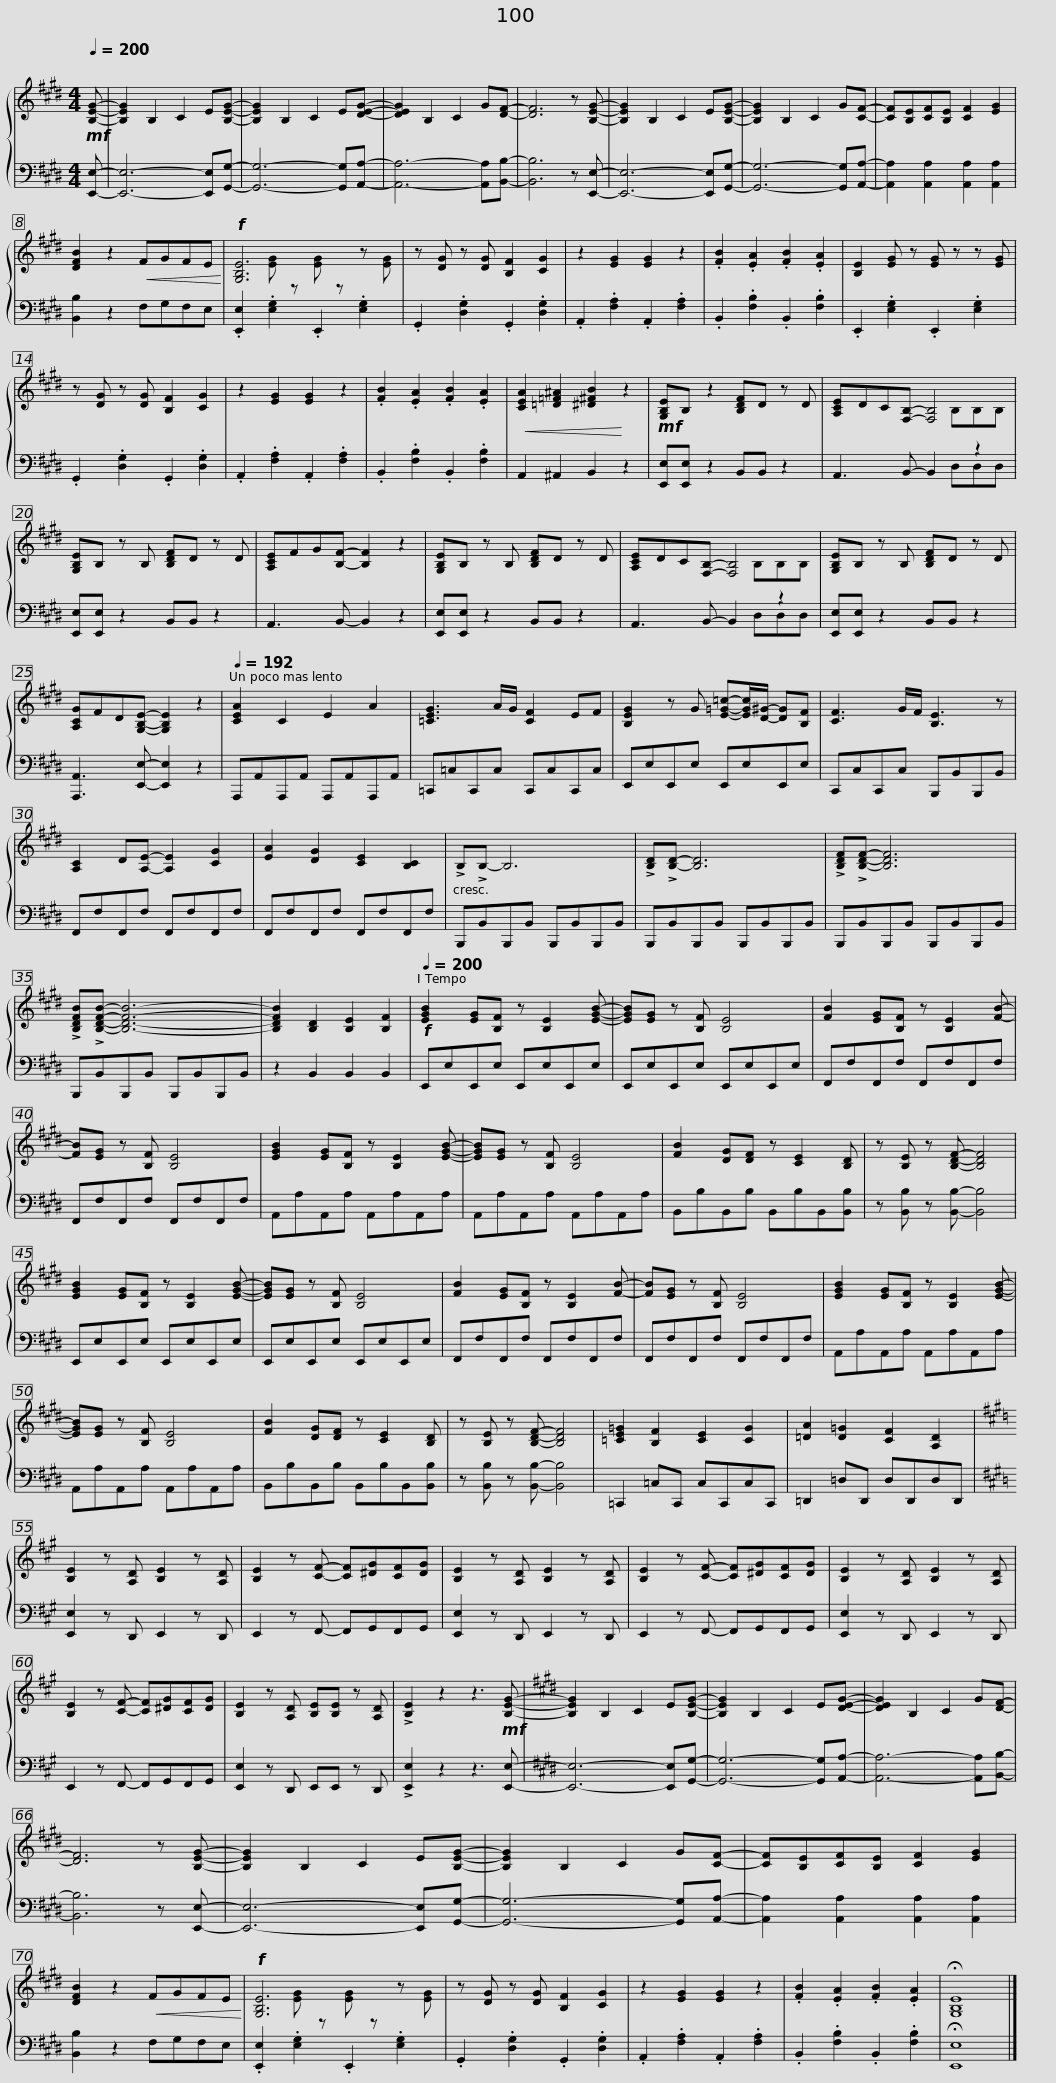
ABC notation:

X:1
%%score { ( 1 3 ) | ( 2 4 ) }
L:1/8
Q:1/4=200
M:4/4
I:linebreak $
K:E
V:1 treble
V:3 treble
V:2 bass
V:4 bass
V:1
!mf! [B,EG]- | [B,EG]2 B,2 C2 E[B,EG]- | [B,EG]2 B,2 C2 E[DEG]- | [DEG]2 B,2 C2 G[DF]- | [DF]6 z [B,EG]- | %5
 [B,EG]2 B,2 C2 E[B,EG]- | [B,EG]2 B,2 C2 G[CF]- |$ [CF][B,E][CF][B,E] [CF]2 [EG]2 | [DFB]2 z2!<(! FGFE!<)! |!f! [G,B,E]6 x2 | %10
 z [DG] z [DG] [B,F]2 [CG]2 | z2 [EG]2 [EG]2 z2 | .[FB]2 .[EA]2 .[FB]2 .[EA]2 |$ [B,E]2 [EG] z [EG] z z [EG] | z [DG] z [DG] [B,F]2 [CG]2 | %15
 z2 [EG]2 [EG]2 z2 | .[FB]2 .[EA]2 .[FB]2 .[EA]2 |!<(! [CEA]2 [=D=F^A]2 [^D^FB]2!<)! z2 |!mf! [G,B,E]B, z2 [B,DF]D z D |$ [A,CE]DC[F,B,]- [F,B,]4 | %20
 [G,B,E]B, z B, [B,DF]D z D | [A,CE]FG[B,F]- [B,F]2 z2 | [G,B,E]B, z B, [B,DF]D z D |$ [A,CE]DC[F,B,]- [F,B,]4 | [G,B,E]B, z B, [B,DF]D z D | %25
 [A,CG]FD[G,B,E]- [G,B,E]2 z2 |[Q:1/4=192] [CEA]2 C2 E2 A2 |$ [=CEG]3 A/G/ [CF]2 EF | [B,EG]2 z G [E=G=c]-[EGc]/[D^G]/- [DG][B,F] | [CF]3 G/F/ [B,E]3 z | %30
 [A,C]2 D[A,E]- [A,E]2 [CG]2 |$ [EA]2 [DG]2 [CE]2 [B,C]2 | !>!B,!>!B,- B,6 | !>![B,D]!>![B,D]- [B,D]6 | !>![B,DF]!>![B,DF]- [B,DF]6 | %35
 !>![B,DFB]!>![B,DFB]- [B,DFB]6- |$ [B,DFB]2 [B,D]2 [B,E]2 [B,F]2 |[Q:1/4=200]!f! [EGB]2 [EG][B,F] z [B,E]2 [EGB]- | [EGB][EG] z [B,F] [B,E]4 | [FB]2 [EG][B,F] z [B,E]2 [FB]- | %40
 [FB][EG] z [B,F] [B,E]4 |$ [EGB]2 [EG][B,F] z [B,E]2 [EGB]- | [EGB][EG] z [B,F] [B,E]4 | [FB]2 [DG][DF] z [CE]2 [B,D] | z [B,E] z [B,DF]- [B,DF]4 | %45
 [EGB]2 [EG][B,F] z [B,E]2 [EGB]- |$ [EGB][EG] z [B,F] [B,E]4 | [FB]2 [EG][B,F] z [B,E]2 [FB]- | [FB][EG] z [B,F] [B,E]4 | [EGB]2 [EG][B,F] z [B,E]2 [EGB]- | %50
 [EGB][EG] z [B,F] [B,E]4 |$ [FB]2 [DG][DF] z [CE]2 [B,D] | z [B,E] z [B,DF]- [B,DF]4 | [=CE=G]2 [B,F]2 [CE]2 [CG]2 | [=DA]2 [D=G]2 [CF]2 [A,D]2 | %55
[K:A] [B,E]2 z [A,D] [B,E]2 z [A,D] |$ [B,E]2 z [CF]- [CF][^DG][CF][DG] | [B,E]2 z [A,D] [B,E]2 z [A,D] | [B,E]2 z [CF]- [CF][^DG][CF][DG] | [B,E]2 z [A,D] [B,E]2 z [A,D] | %60
 [B,E]2 z [CF]- [CF][^DG][CF][DG] |$ [B,E]2 z [A,D] [B,E][B,E] z [A,D] | !>![B,E]2 z2 z3!mf! [B,EG]- |[K:E] [B,EG]2 B,2 C2 E[B,EG]- | [B,EG]2 B,2 C2 E[DEG]- | %65
 [DEG]2 B,2 C2 G[DF]- | [DF]6 z [B,EG]- |$ [B,EG]2 B,2 C2 E[B,EG]- | [B,EG]2 B,2 C2 G[CF]- | [CF][B,E][CF][B,E] [CF]2 [EG]2 | %70
 [DFB]2 z2!<(! FGFE!<)! |!f! [G,B,E]6 x2 | z [DG] z [DG] [B,F]2 [CG]2 |$ z2 [EG]2 [EG]2 z2 | .[FB]2 .[EA]2 .[FB]2 .[EA]2 | %75
 !fermata![G,B,E]8 |] %76
V:2
 [E,,E,]- | [E,,E,]6- [E,,E,][G,,G,]- | [G,,G,]6- [G,,G,][A,,A,]- | [A,,A,]6- [A,,A,][B,,B,]- | [B,,B,]6 z [E,,E,]- | %5
 [E,,E,]6- [E,,E,][G,,G,]- | [G,,G,]6- [G,,G,][A,,A,]- |$ [A,,A,]2 [A,,A,]2 [A,,A,]2 [A,,A,]2 | [B,,B,]2 z2 F,G,F,E, | .[E,,E,]2 .[E,G,]2 .E,,2 .[E,G,]2 | %10
 .G,,2 .[D,G,]2 .G,,2 .[D,G,]2 | .A,,2 .[F,A,]2 .A,,2 .[F,A,]2 | .B,,2 .[F,B,]2 .B,,2 .[F,B,]2 |$ .E,,2 .[E,G,]2 .E,,2 .[E,G,]2 | .G,,2 .[D,G,]2 .G,,2 .[D,G,]2 | %15
 .A,,2 .[F,A,]2 .A,,2 .[F,A,]2 | .B,,2 .[F,B,]2 .B,,2 .[F,B,]2 | A,,2 ^A,,2 B,,2 z2 | [E,,E,][E,,E,] z2 B,,B,, z2 |$ A,,3 B,,- B,,2 z2 | %20
 [E,,E,][E,,E,] z2 B,,B,, z2 | A,,3 B,,- B,,2 z2 | [E,,E,][E,,E,] z2 B,,B,, z2 |$ A,,3 B,,- B,,2 z2 | [E,,E,][E,,E,] z2 B,,B,, z2 | %25
 [A,,,A,,]3 [E,,E,]- [E,,E,]2 z2 | A,,,A,,A,,,A,, A,,,A,,A,,,A,, |$ =C,,=C,C,,C, C,,C,C,,C, | E,,E,E,,E, E,,E,E,,E, | C,,C,C,,C, B,,,B,,B,,,B,, | %30
 F,,F,F,,F, F,,F,F,,F, |$ F,,F,F,,F, F,,F,F,,F, | B,,,B,,B,,,B,, B,,,B,,B,,,B,, | B,,,B,,B,,,B,, B,,,B,,B,,,B,, | B,,,B,,B,,,B,, B,,,B,,B,,,B,, | %35
 B,,,B,,B,,,B,, B,,,B,,B,,,B,, |$ z2 B,,2 B,,2 B,,2 | E,,E,E,,E, E,,E,E,,E, | E,,E,E,,E, E,,E,E,,E, | F,,F,F,,F, F,,F,F,,F, | %40
 F,,F,F,,F, F,,F,F,,F, |$ A,,A,A,,A, A,,A,A,,A, | A,,A,A,,A, A,,A,A,,A, | B,,B,B,,B, B,,B,B,,[B,,B,] | z [B,,B,] z [B,,B,]- [B,,B,]4 | %45
 E,,E,E,,E, E,,E,E,,E, |$ E,,E,E,,E, E,,E,E,,E, | F,,F,F,,F, F,,F,F,,F, | F,,F,F,,F, F,,F,F,,F, | A,,A,A,,A, A,,A,A,,A, | %50
 A,,A,A,,A, A,,A,A,,A, |$ B,,B,B,,B, B,,B,B,,[B,,B,] | z [B,,B,] z [B,,B,]- [B,,B,]4 | =C,,2 =C,C,, C,C,,C,C,, | =D,,2 =D,D,, D,D,,D,D,, | %55
[K:A] [E,,E,]2 z D,, E,,2 z D,, |$ E,,2 z F,,- F,,G,,F,,G,, | [E,,E,]2 z D,, E,,2 z D,, | E,,2 z F,,- F,,G,,F,,G,, | [E,,E,]2 z D,, E,,2 z D,, | %60
 E,,2 z F,,- F,,G,,F,,G,, |$ [E,,E,]2 z D,, E,,E,, z D,, | !>![E,,E,]2 z2 z3 [E,,E,]- |[K:E] [E,,E,]6- [E,,E,][G,,G,]- | [G,,G,]6- [G,,G,][A,,A,]- | %65
 [A,,A,]6- [A,,A,][B,,B,]- | [B,,B,]6 z [E,,E,]- |$ [E,,E,]6- [E,,E,][G,,G,]- | [G,,G,]6- [G,,G,][A,,A,]- | [A,,A,]2 [A,,A,]2 [A,,A,]2 [A,,A,]2 | %70
 [B,,B,]2 z2 F,G,F,E, | .[E,,E,]2 .[E,G,]2 .E,,2 .[E,G,]2 | .G,,2 .[D,G,]2 .G,,2 .[D,G,]2 |$ .A,,2 .[F,A,]2 .A,,2 .[F,A,]2 | .B,,2 .[F,B,]2 .B,,2 .[F,B,]2 | %75
 !fermata![E,,E,]8 |] %76
V:3
 x | x8 | x8 | x8 | x8 | %5
 x8 | x8 |$ x8 | x8 | x2 [EG] z [EG] z z [EG] | %10
 x8 | x8 | x8 |$ x8 | x8 | %15
 x8 | x8 | x8 | x8 |$ x5 B,B,B, | %20
 x8 | x8 | x8 |$ x5 B,B,B, | x8 | %25
 x8 | x8 |$ x8 | x8 | x8 | %30
 x8 |$ x8 | x8 | x8 | x8 | %35
 x8 |$ x8 | x8 | x8 | x8 | %40
 x8 |$ x8 | x8 | x8 | x8 | %45
 x8 |$ x8 | x8 | x8 | x8 | %50
 x8 |$ x8 | x8 | x8 | x8 | %55
[K:A] x8 |$ x8 | x8 | x8 | x8 | %60
 x8 |$ x8 | x8 |[K:E] x8 | x8 | %65
 x8 | x8 |$ x8 | x8 | x8 | %70
 x8 | x2 [EG] z [EG] z z [EG] | x8 |$ x8 | x8 | %75
 x8 |] %76
V:4
 x | x8 | x8 | x8 | x8 | %5
 x8 | x8 |$ x8 | x8 | x8 | %10
 x8 | x8 | x8 |$ x8 | x8 | %15
 x8 | x8 | x8 | x8 |$ x5 D,D,D, | %20
 x8 | x8 | x8 |$ x5 D,D,D, | x8 | %25
 x8 | x8 |$ x8 | x8 | x8 | %30
 x8 |$ x8 | x8 | x8 | x8 | %35
 x8 |$ x8 | x8 | x8 | x8 | %40
 x8 |$ x8 | x8 | x8 | x8 | %45
 x8 |$ x8 | x8 | x8 | x8 | %50
 x8 |$ x8 | x8 | x8 | x8 | %55
[K:A] x8 |$ x8 | x8 | x8 | x8 | %60
 x8 |$ x8 | x8 |[K:E] x8 | x8 | %65
 x8 | x8 |$ x8 | x8 | x8 | %70
 x8 | x8 | x8 |$ x8 | x8 | %75
 x8 |] %76
